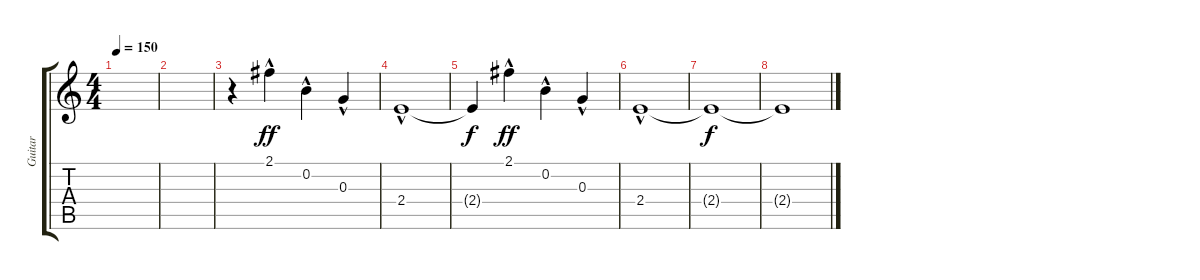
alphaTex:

\track ("Guitar" "Guitar") {instrument electricguitarclean}
\staff {score tabs}
\tuning (E4 B3 G3 D3 A2 E2) {hide}
\ts (4 4)
\tempo 150
\clef g2
\ks c
|
|
r.4{instrument electricguitarclean} 2.1{hac}.4{dy ff} 0.2{hac}.4 0.3{hac}.4 |
2.4{hac}.1 |
2.4{t}.4{dy f} 2.1{hac}.4{dy ff} 0.2{hac}.4 0.3{hac}.4 |
2.4{hac}.1 |
2.4{t}.1{dy f} |
2.4{t}.1
